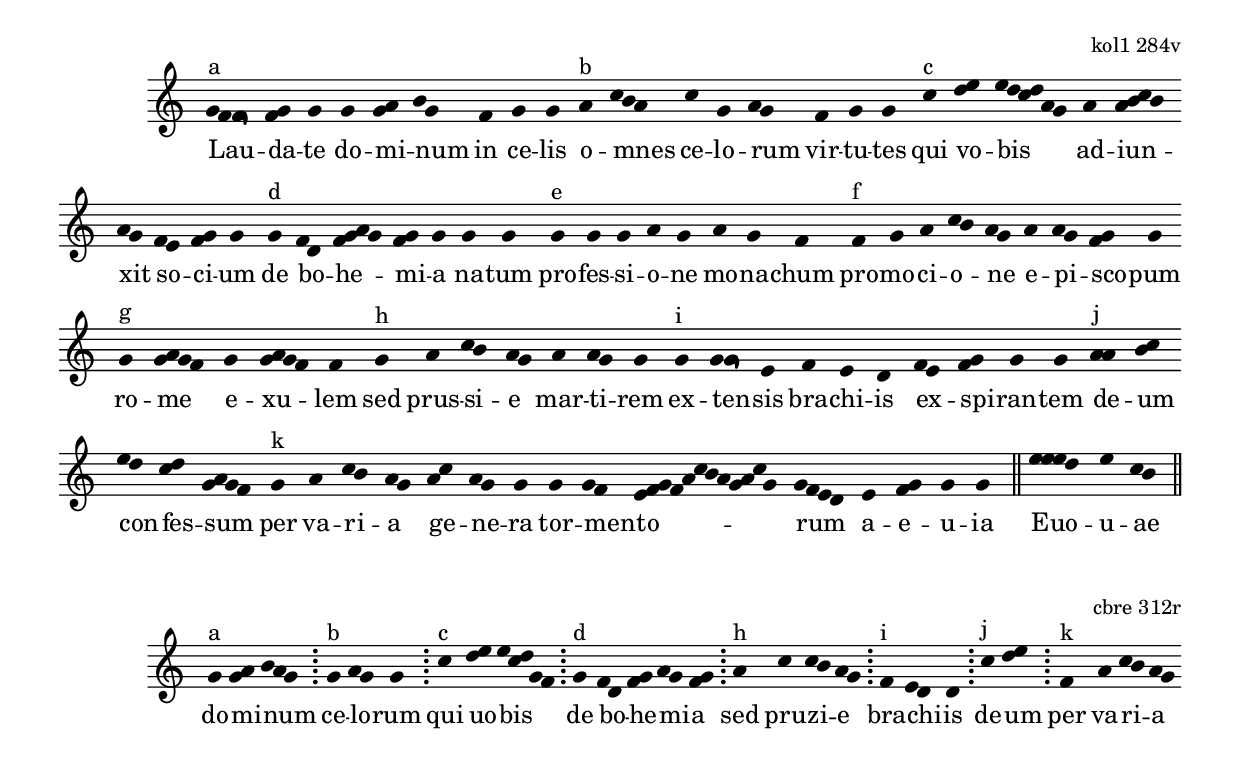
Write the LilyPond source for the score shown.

\version "2.19.32"

\include "../lib/synopsis.ily"

\score {
  \transpose c c' {
    \plainchant
    \melisma { g^"a" f \strophicus f } \melisma { f g } g \bar "" g \melisma { g a } \melisma { b g } \bar "" f \bar "" g g \bar ""
    a^"b" \melisma { c' b a } \bar "" c' g \melisma { a g } \bar "" f g g \bar ""
    c'^"c" \bar "" \melisma { d' e' } \melisma { e' d' c' d' a g } \bar "" a \melisma { a b c' b } \bar "" \melisma { a g } \bar "" \melisma { f e } \melisma { f g } g \bar ""
    g^"d" \bar "" \melisma { f d } \melisma { f g a g } \melisma { f g } g \bar "" g g \bar ""
    g^"e" g g a g \bar "" a g f \bar ""
    f^"f" g a \melisma { c' b } \melisma { a g } \bar "" a \melisma { a g } \melisma { f g } g \bar ""
    g^"g" \melisma { g a g f } \bar "" g \melisma { g a g f } f \bar ""
    g^"h" \bar "" a \melisma { c' b } \melisma { a g } \bar "" a \melisma { a g } g \bar ""
    g^"i" \melisma { g \strophicus g } e \bar "" f e d \bar "" \melisma { f e } \melisma { f g } g g \bar ""
    \melisma { a^"j" a } \melisma { b c' } \bar "" \melisma { e' d' } \melisma { c' d' } \melisma { g a g f } \bar "" % na prvni slabice "deum" jsou opravdu dve puncta, ne punctum a strophicus
    g^"k" \bar "" a \melisma { c' b } \melisma { a g } \bar "" \melisma { a c' } \melisma { a g } g \bar "" g \melisma { g f } \melisma { e f g f a c' b a g a c' g } \melisma { g f e d } \bar ""
    e \melisma { f g } g g \bar "||"

    \melisma { e' e' e' d' } e' \melisma { c' b } \bar "||"
  }
  \addlyrics {
    Lau -- da -- te do -- mi -- num in ce -- lis
    o -- mnes ce -- lo -- rum vir -- tu -- tes
    qui vo -- bis ad -- iun -- xit so -- ci -- um
    de bo -- he -- mi -- a na -- tum
    pro -- fes -- si -- o -- ne mo -- na -- chum
    pro -- mo -- ci -- o -- ne e -- pi -- sco -- pum
    ro -- me e -- xu -- lem
    sed prus -- si -- e mar -- ti -- rem
    ex -- ten -- sis bra -- chi -- is ex -- spi -- ran -- tem
    de -- um con -- fes -- sum
    per va -- ri -- a ge -- ne -- ra tor -- men -- to -- rum
    a -- e -- u -- ia

    Euo -- u -- ae
  }
  \header {
    quid = "antiphona"
    fontes = "kol1 284v"
  }
}

\score {
  \transpose c c' {
    \plainchant
    g^"a" \melisma { g a } \melisma { b a g } \bar ";"
    g^"b" \melisma { a g } g \bar ";"
    c'^"c" \melisma { d' e' } \melisma { e' c' d' g f } \bar ";"
    g^"d" \melisma { f d } \melisma { f g } \melisma { a g } \melisma { f g } \bar ";"
    a^"h" c' \melisma { c' b } \melisma { a g } \bar ";"
    f^"i" \melisma { e d } d \bar ";"
    c'^"j" \melisma { d' e' } \bar ";"
    f^"k" a \melisma { c' b } \melisma { a g }
  }
  \addlyrics {
    do -- mi -- num
    ce -- lo -- rum
    qui uo -- bis
    de bo -- he -- mi -- a
    sed pru -- zi -- e
    bra -- chi -- is
    de -- um
    per va -- ri -- a
    tor -- men -- to -- rum
  }
  \header {
    fontes = "cbre 312r"
  }
}